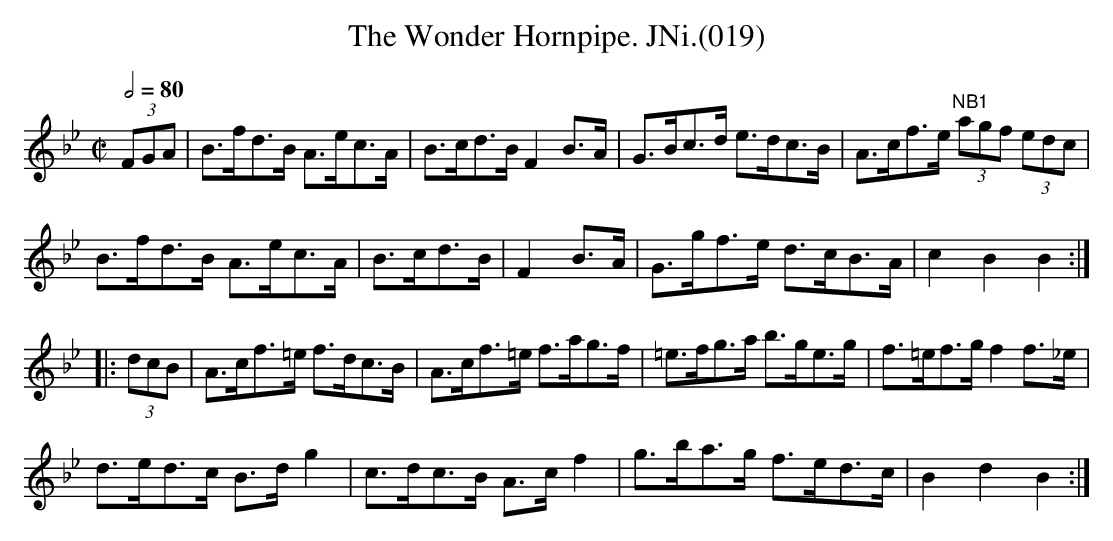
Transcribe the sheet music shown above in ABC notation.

X:1
T:Wonder Hornpipe. JNi.(019), The
M:C|
L:1/8
Q:1/2=80
K:Bb
(3FGA|B>fd>B A>ec>A|B>cd>B F2 B>A|G>Bc>d e>dc>B|A>cf>e "NB1"(3agf (3edc|
B>fd>B A>ec>A|B>cd>B|F2 B>A|G>gf>e d>cB>A|c2B2B2 :|
|: (3dcB|A>cf>=e f>dc>B|A>cf>=e f>ag>f|=e>fg>a b>ge>g|f>=ef>g f2 f>_e|
d>ed>c B>d g2|c>dc>B A>c f2|g>ba>g f>ed>c|B2d2B2 :|
